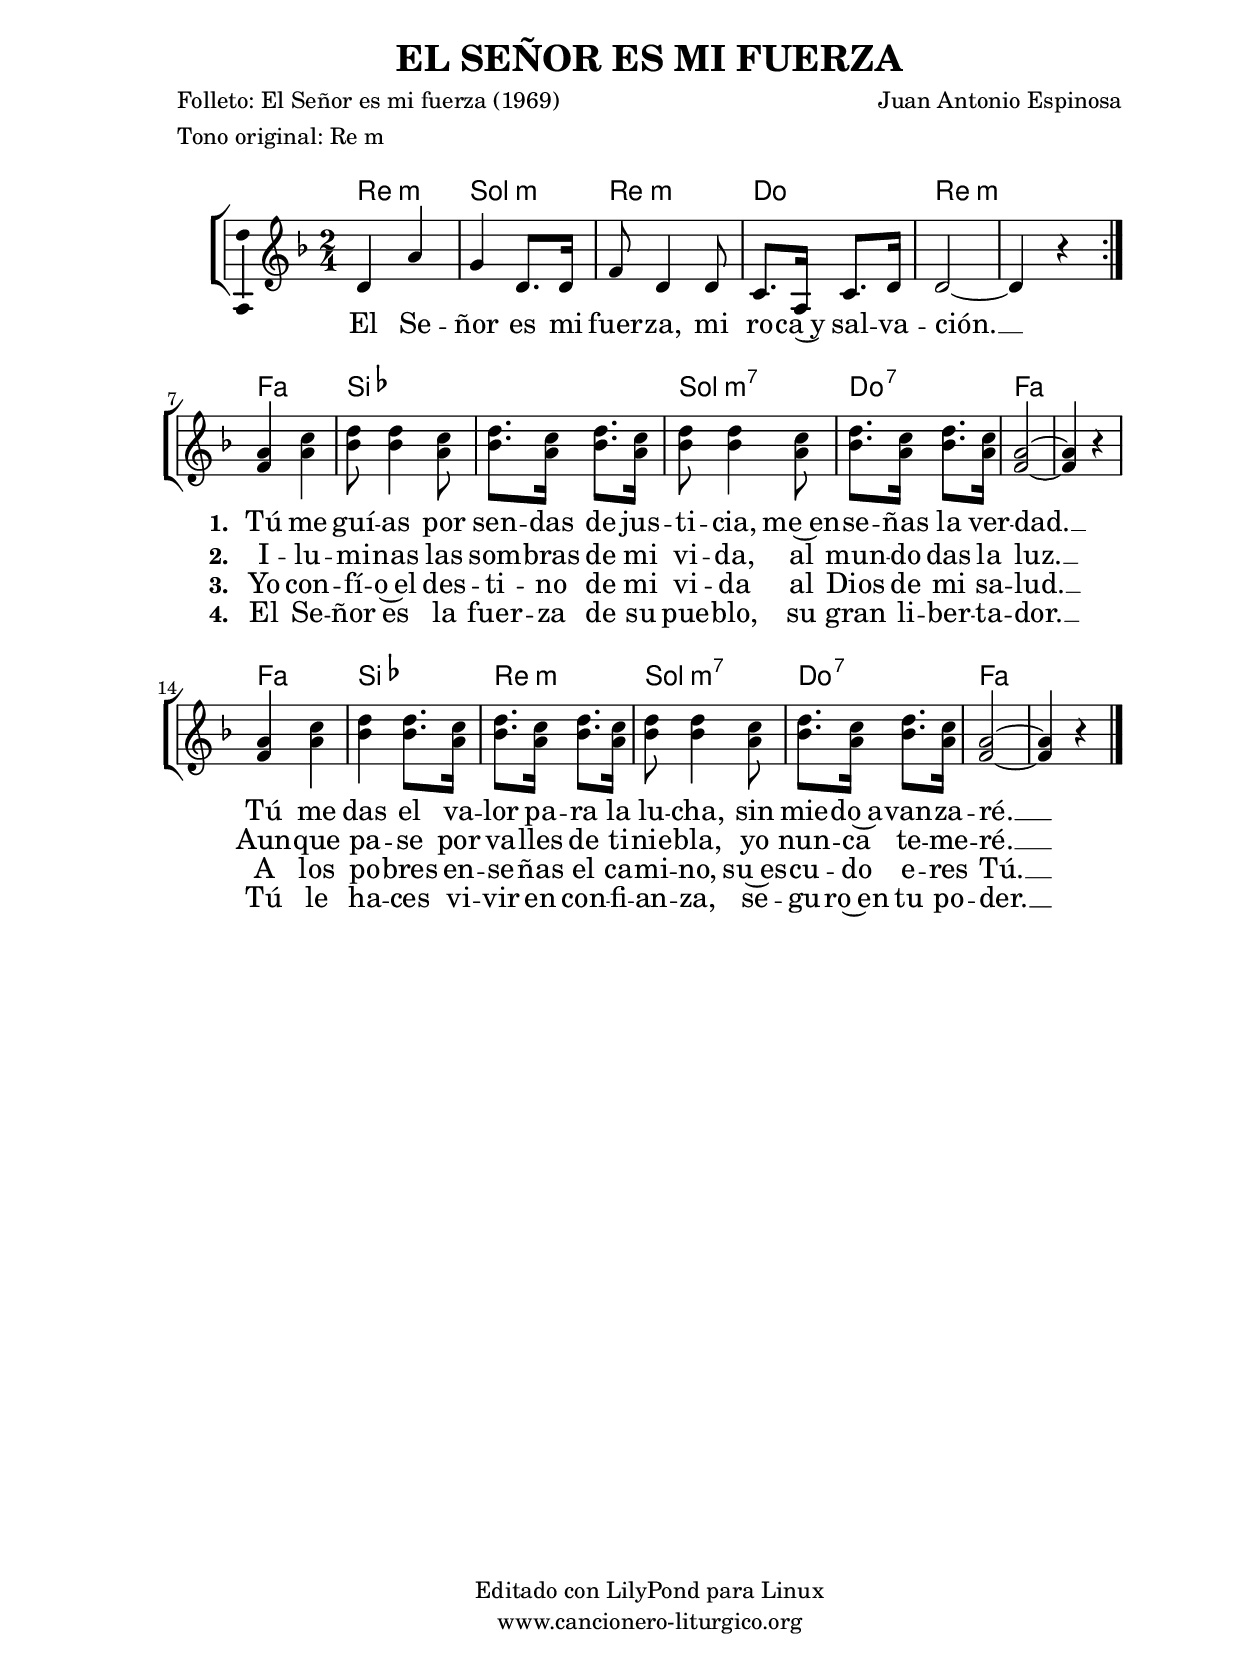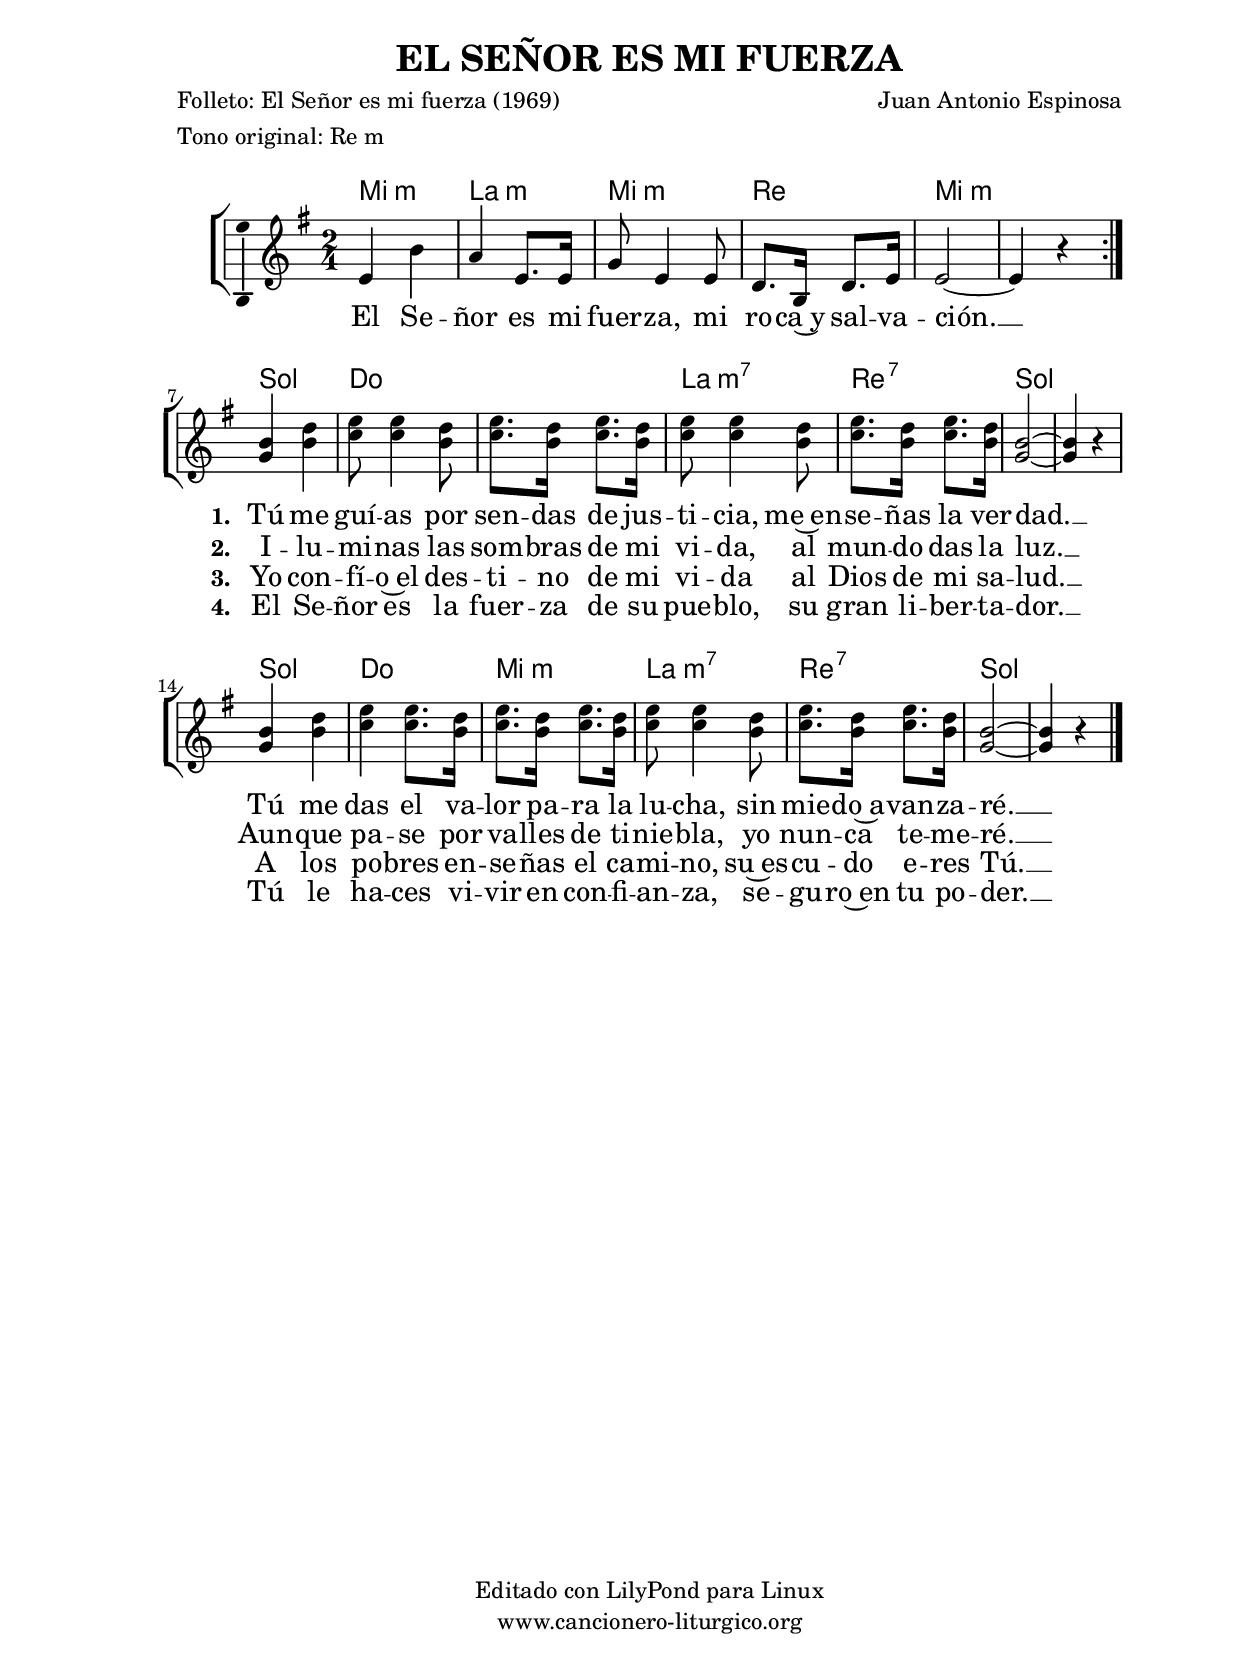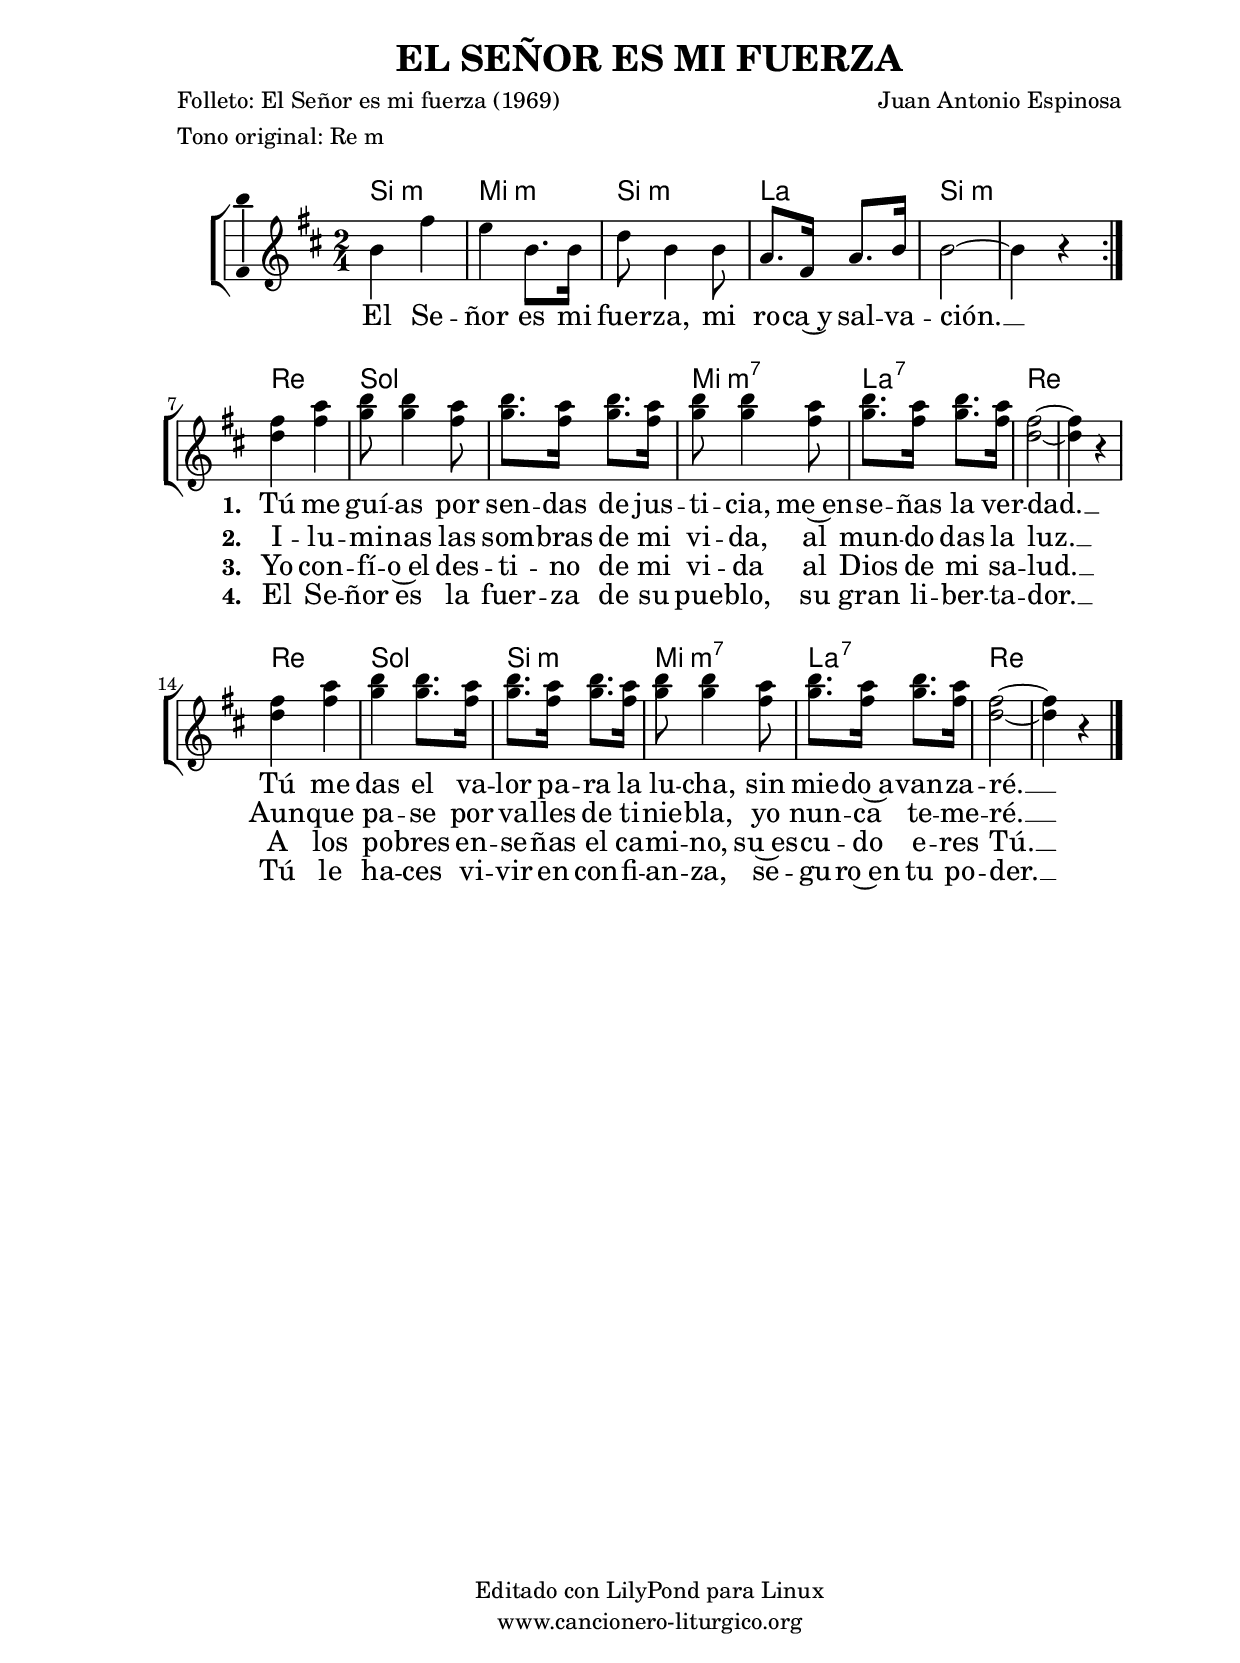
%
%para convertir .midi en .wav:
%timidity filename.midi -Ow -o finename.wav
%
%
%Para convertir de .wav a .mp3:
%lame -h -m j filename.wav
%
%
%para escuchar el midi:
%timidity nombrefichero.midi
%


%versión de lilypond para la que se ha escrito esta partitura:
\version "2.16.0"

	%Tamaño papel
	#(set-default-paper-size "a4")
	%Tamaño partitura
	#(set-global-staff-size 20)
	%No responde al pulsar sobre una nota
	#(ly:set-option 'point-and-click #f)

%parámetros del encabezamiento:
\header {
	title = "EL SEÑOR ES MI FUERZA"
	subtitle = ""
	composer = "Juan Antonio Espinosa"
	poet = "Folleto: El Señor es mi fuerza (1969)"
	meter = "Tono original: Re m"
	arranger = ""
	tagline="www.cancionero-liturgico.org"
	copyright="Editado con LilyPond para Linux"
	}

%parámetros asociados al papel:
\paper  {
	oddHeaderMarkup = \markup {\fill-line { \on-the-fly #not-first-page \fromproperty #'header:title \on-the-fly #not-first-page \fromproperty #'header:composer }}
	evenHeaderMarkup = \markup {\fill-line { \fromproperty #'header:composer \fromproperty #'header:title }}
	#(set-paper-size "a4")
	print-page-number = ##f
	first-page-number = 1
	print-first-page-number = ##f
%	head-separation = 3.0 \cm
	top-margin = 2.0 \cm
	bottom-margin = 0.5\cm
%%%	bottom-margin = -2.0\cm
	left-margin = 3.0 \cm
	line-width = 16.0 \cm 
	indent = 8\mm
	interscoreline = 2.\mm
	between-system-space = 15\mm
%	para que las partituras no llenen la hoja:
	ragged-bottom = ##t
%	idem para la última hoja:
	ragged-last-bottom = ##f
%	para que las partituras llenen el ancho del papel:
	ragged-last = ##f
	after-title-space = 2.5 \cm
%page-count=1
%system-count=8

	%Flexible Vertical Spacing
%	markup-markup-spacing =
%	#'((basic-distance . 15) (minimum-distance . 15) (padding . 3))
	markup-system-spacing =
	#'((basic-distance . 15) (minimum-distance . 15) (padding . 3))
	system-system-spacing =
	#'((basic-distance . 15) (minimum-distance . 15) (padding . 3))
	score-system-spacing =
	#'((basic-distance . 15) (minimum-distance . 15) (padding . 5))
%	top-system-spacing = % header
%	#'((basic-distance . 8) (minimum-distance . 0) (padding . 0))
%	top-markup-spacing =
%	#'((basic-distance . 20) (minimum-distance . 20) (padding . 0))
	last-bottom-spacing = % footer
	#'((basic-distance . 5) (minimum-distance . 5) (padding . 0))
%	score-markup-spacing =
%	#'((basic-distance . 16) (minimum-distance . 13) (padding . 0))

	}


%parámetros que afectan a toda la partitura:
global =  {
	%clave de sol (G):
	\clef G
	%armadura:
%%%	\transpose c c
	\key d \minor
	\tempo 4=100
	\set Score.tempoHideNote = ##t
	}


acordes = {
	\italianChords
	\chordmode {
%%%	\transpose a c {

\repeat volta 2 {
d2:m
g:m
d:m c
d:m
s
}

f
bes
s
g:m7
c:7
f
s

f
bes
d:m
g:m7
c:7
f
s


%%%	}
	}
}

melodia = 
%%%\transpose a c
{
	\relative c'{
	\time 2/4

\repeat volta 2 {
d4 a'
g d8. d16
f8 d4 d8
c8. a16 c8. d16
d2~
d4 r4
}

\break

<<
{
a'4 c
d8 d4 c8
d8. c16 d8. c16
d8 d4 c8
d8. c16 d8. c16
a2~
a4
}
{
f4 a
bes8 bes4 a8
bes8. a16 bes8. a16
bes8 bes4 a8
bes8. a16 bes8. a16
f2~
f4
}
>>
r4

<<
{
a4 c
d d8. c16
d8. c16 d8. c16
d8 d4 c8
d8. c16 d8. c16
a2~
a4
}
{
f4 a
bes bes8. a16
bes8. a16 bes8. a16
bes8 bes4 a8
bes8. a16 bes8. a16
f2~
f4
}
>>
r4

\bar "|."
}
}


texto = \lyricmode {
El Se -- ñor es mi fuer -- za,
mi ro -- ca~y sal -- va -- ción. __

\set stanza =#"1. " Tú me guí -- as por sen -- das de jus -- ti -- cia,
me~en -- se -- ñas la ver -- dad. __
Tú me das el va -- lor pa -- ra la lu -- cha,
sin mie -- do~a -- van -- za -- ré. __

	}

textob = \lyricmode {
\skip1 \skip1 \skip1 \skip1 \skip1 \skip1
\skip1 \skip1 \skip1 \skip1 \skip1 \skip1
\skip1

\set stanza =#"2. " I -- lu -- mi -- nas las som -- bras de mi vi -- da,
al mun -- do das la luz. __
Aun -- que pa -- se por va -- lles de ti -- nie -- bla,
yo nun -- ca te -- me -- ré. __

	}

textoc = \lyricmode {
\skip1 \skip1 \skip1 \skip1 \skip1 \skip1
\skip1 \skip1 \skip1 \skip1 \skip1 \skip1
\skip1

\set stanza =#"3. " Yo con -- fí -- o~el des -- ti -- no de mi vi -- da
al Dios de mi sa -- lud. __
A los po -- bres en -- se -- ñas el ca -- mi -- no,
su~es -- cu -- do e -- res Tú. __

	}

textod = \lyricmode {
\skip1 \skip1 \skip1 \skip1 \skip1 \skip1
\skip1 \skip1 \skip1 \skip1 \skip1 \skip1
\skip1

\set stanza =#"4. " El Se -- ñor es la fuer -- za de su pue -- blo,
su gran li -- ber -- ta -- dor. __
Tú le ha -- ces vi -- vir en con -- fi -- an -- za,
se -- gu -- ro~en tu po -- der. __

	}

acordesStaff = \context ChordNames = acordesStaff <<
	\set chordChanges = ##t
	\acordes
	>>


vozStaff = \context Voice = vozStaff
\with {\consists "Ambitus_engraver"}
<<
%	\set Staff.instrumentName = ""
%	\set Staff.shortInstrumentName = ""
%	\set Staff.midiInstrument = #"clarinet"
%	\set Staff.midiInstrument = #"cello"
%	\set Staff.midiInstrument = #"flute"
	\set Staff.midiInstrument = #"electric guitar (jazz)"
%	\set Staff.midiInstrument = #"english horn"
%	\set Staff.midiInstrument = #"violin"
%	\set Staff.midiInstrument = #"glockenspiel"
	\set Staff.midiMinimumVolume = #0.7
	\set Staff.midiMaximumVolume = #0.9
	\global
	\melodia
	>>

textoStaff = \context Lyrics = textoStaff <<
	\lyricsto vozStaff \texto
	>>

textobStaff = \context Lyrics = textobStaff <<
	\lyricsto vozStaff \textob
	>>

textocStaff = \context Lyrics = textocStaff <<
	\lyricsto vozStaff \textoc
	>>

textodStaff = \context Lyrics = textodStaff <<
	\lyricsto vozStaff \textod
	>>

\book {
	\score {
		\context ChoirStaff {
			\override StaffGroup.SystemStartBracket #'collapse-height = #1
			\override Score.SystemStartBar #'collapse-height = #1
			<<
			\acordesStaff
			\vozStaff
			\textoStaff
			\textobStaff
			\textocStaff
			\textodStaff
			>>
			}
		\layout {
	    		\context {
				\Lyrics
				\override LyricText #'font-size = #2
				}
	   		 \context {
				\Score
				\override StaffSymbol #'staff-space = #(magstep +3)
				}
			}
		}
	\score {
		\unfoldRepeats
		\context ChoirStaff {
			<<
			\acordesStaff
			\vozStaff
			>>
			}
		\midi {
	  		\context {
	  			\Score
				tempoWholesPerMinute = #(ly:make-moment 70 4)
				}
			}
		}
	}



#(define output-suffix "C")
\book {
	\score {
		\context ChoirStaff {
			\override StaffGroup.SystemStartBracket #'collapse-height = #1
			\override Score.SystemStartBar #'collapse-height = #1
\transpose c d
			<<
			\acordesStaff
			\vozStaff
			\textoStaff
			\textobStaff
			\textocStaff
			\textodStaff
			>>
			}
		\layout {
	    		\context {
				\Lyrics
				\override LyricText #'font-size = #2
				}
	   		 \context {
				\Score
				\override StaffSymbol #'staff-space = #(magstep +3)
				}
			}
		}
	}

#(define output-suffix "S")
\book {
	\score {
		\context ChoirStaff {
			\override StaffGroup.SystemStartBracket #'collapse-height = #1
			\override Score.SystemStartBar #'collapse-height = #1
\transpose c a
			<<
			\acordesStaff
			\vozStaff
			\textoStaff
			\textobStaff
			\textocStaff
			\textodStaff
			>>
			}
		\layout {
	    		\context {
				\Lyrics
				\override LyricText #'font-size = #2
				}
	   		 \context {
				\Score
				\override StaffSymbol #'staff-space = #(magstep +3)
				}
			}
		}
	}


